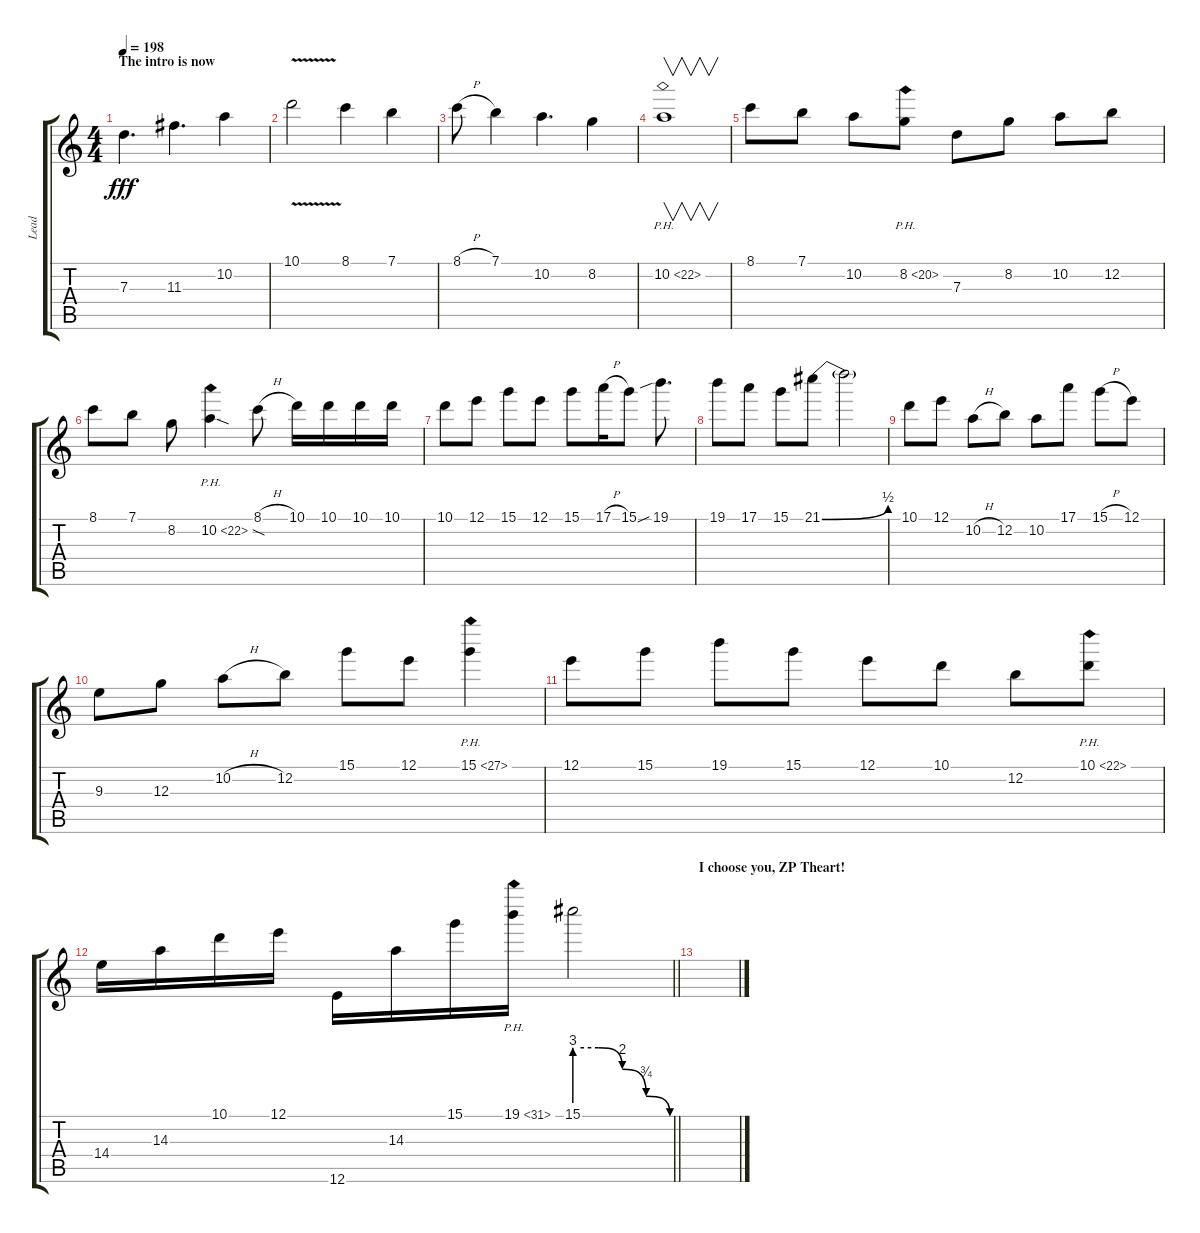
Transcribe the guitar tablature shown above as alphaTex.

\track ("Lead" "Lead") {instrument overdrivenguitar}
\staff {score tabs}
\tuning (E4 B3 G3 D3 A2 E2) {hide}
\ts (4 4)
\section ("" "The intro is now")
\tempo 198
\clef g2
\ks c
7.3.4{d dy fff} 11.3.4{d} 10.2.4 |
10.1{v}.2 8.1.4 7.1.4 |
8.1{h}.8 7.1.4 10.2.4{d} 8.2.4 |
10.2{ph 12}.1{v} |
8.1.8 7.1.8 10.2.8 8.2{ph 12}.8 7.3.8 8.2.8 10.2.8 12.2.8 |
8.1.8 7.1.8 8.2.8 10.2{ph 12 sod}.4 8.1{h}.8 10.1.16 10.1.16 10.1.16 10.1.16 |
10.1.8 12.1.8 15.1.8 12.1.8 15.1.8 17.1{h}.16 15.1.8 19.1{sib}.8{d} |
19.1.8 17.1.8 15.1.8 21.1{be (bend 0 0 60 2)}.8 21.1{t}.2 |
10.1.8 12.1.8 10.2{h}.8 12.2.8 10.2.8 17.1.8 15.1{h}.8 12.1.8 |
9.3.8 12.3.8 10.2{h}.8 12.2.8 15.1.8 12.1.8 15.1{ph 12}.4 |
12.1.8 15.1.8 19.1.8 15.1.8 12.1.8 10.1.8 12.2.8 10.1{ph 12}.8 |
\barLineRight lightlight
14.4.16 14.3.16 10.1.16 12.1.16 12.6.16 14.3.16 15.1.16 19.1{ph 12}.16 15.1{be (custom 0 12 15 12 30 8 45 3 60 0)}.2 |
\section ("" "I choose you, ZP Theart!")
